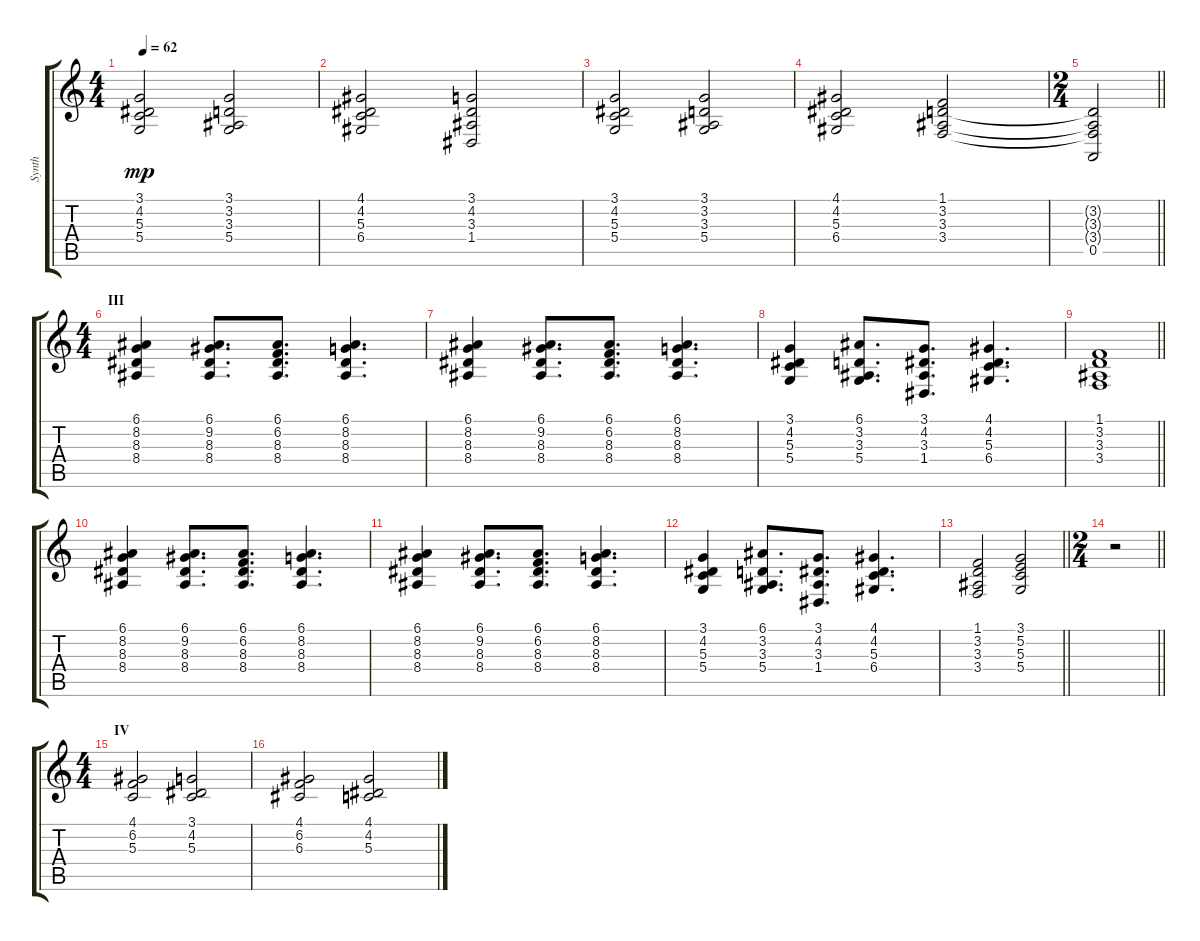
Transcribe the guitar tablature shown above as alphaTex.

\track ("Synth" "Synth") {instrument stringensemble1}
\staff {score tabs}
\tuning (E4 B3 G3 D3 A2 E2) {hide}
\ts (4 4)
\tempo 62
\clef g2
\ks c
(3.1 4.2 5.3 5.4).2{dy mp} (3.1 3.2 3.3 5.4).2 |
(4.1 4.2 5.3 6.4).2 (3.1 4.2 3.3 1.4).2 |
(3.1 4.2 5.3 5.4).2 (3.1 3.2 3.3 5.4).2 |
(4.1 4.2 5.3 6.4).2 (1.1 3.2 3.3 3.4).2 |
\ts (2 4)
\barLineRight lightlight
(3.2{t} 3.3{t} 3.4{t} 0.5).2 |
\ts (4 4)
\section ("" "III")
(6.1 8.2 8.3 8.4).4 (6.1 9.2 8.3 8.4).8{d} (6.1 6.2 8.3 8.4).8{d} (6.1 8.2 8.3 8.4).4{d} |
(6.1 8.2 8.3 8.4).4 (6.1 9.2 8.3 8.4).8{d} (6.1 6.2 8.3 8.4).8{d} (6.1 8.2 8.3 8.4).4{d} |
(3.1 4.2 5.3 5.4).4 (6.1 3.2 3.3 5.4).8{d} (3.1 4.2 3.3 1.4).8{d} (4.1 4.2 5.3 6.4).4{d} |
\barLineRight lightlight
(1.1 3.2 3.3 3.4).1 |
(6.1 8.2 8.3 8.4).4 (6.1 9.2 8.3 8.4).8{d} (6.1 6.2 8.3 8.4).8{d} (6.1 8.2 8.3 8.4).4{d} |
(6.1 8.2 8.3 8.4).4 (6.1 9.2 8.3 8.4).8{d} (6.1 6.2 8.3 8.4).8{d} (6.1 8.2 8.3 8.4).4{d} |
(3.1 4.2 5.3 5.4).4 (6.1 3.2 3.3 5.4).8{d} (3.1 4.2 3.3 1.4).8{d} (4.1 4.2 5.3 6.4).4{d} |
\barLineRight lightlight
(1.1 3.2 3.3 3.4).2 (3.1 5.2 5.3 5.4).2 |
\ts (2 4)
\barLineRight lightlight
r.2 |
\ts (4 4)
\section ("" "IV")
(4.1 6.2 5.3).2{volume 12} (3.1 4.2 5.3).2 |
(4.1 6.2 6.3).2 (4.1 4.2 5.3).2
